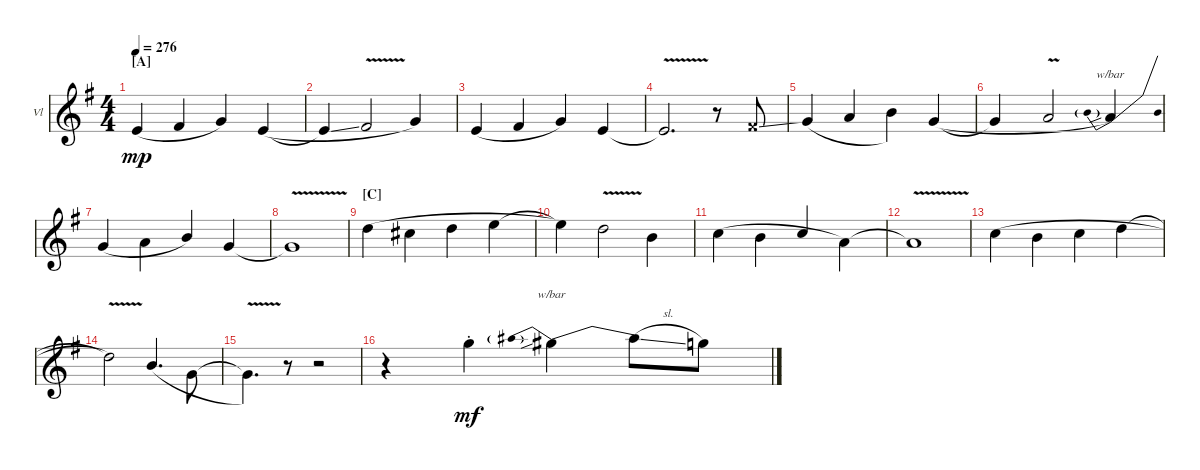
\defaultSystemsLayout 4
\bracketExtendMode groupsimilarinstruments
\firstSystemTrackNameOrientation horizontal
\otherSystemsTrackNameOrientation horizontal
\track ("Violin" "Vl") {instrument violin}
\staff {score}
\tuning (E5 A4 D4 G3)
\ts (4 4)
\section ("A" "")
\tempo 276
\clef g2
\ks g
2.3.4{dy mp legatoorigin} 4.3.4{legatoorigin} 5.3.4 2.3.4{legatoorigin} |
2.3{ss t}.4{legatoorigin} 4.3{v}.2{legatoorigin} 5.3.4 |
2.3.4{legatoorigin} 4.3.4{legatoorigin} 5.3.4 2.3.4 |
2.3{v t}.2{d} r.8 4.3{ss x}.8 |
5.3.4{legatoorigin} 0.2.4{legatoorigin} 2.2.4 5.3.4{legatoorigin} |
5.3{t}.4{legatoorigin} 0.2{v}.2{legatoorigin} 2.2{sib}.4{tbe (predivedive default 0 -4 45 0)} |
5.3.4{legatoorigin} 0.2.4{legatoorigin} 2.2.4{beam invert} 5.3.4 |
5.3{v t}.1 |
\section ("C" "")
5.2.4{legatoorigin} 4.2.4{legatoorigin} 5.2.4{legatoorigin} 0.1.4{legatoorigin} |
0.1{t}.4 5.2{v}.2 2.2.4 |
3.2.4{legatoorigin} 2.2.4{legatoorigin} 3.2.4{legatoorigin} 0.2.4{beam invert} |
0.2{v t}.1 |
3.2.4{legatoorigin} 2.2.4{legatoorigin} 3.2.4{legatoorigin} 5.2.4{legatoorigin} |
5.2{v t}.2 2.2.4{d legatoorigin} 5.3.8{legatoorigin beam invert} |
5.3{v t}.4{d beam invert} r.8 r.2 |
r.4 3.1{st}.4{dy mf} 6.1{sib}.4{tbe (predivedive default 0 -4 30 0)} 6.1{sl t}.8 3.1{h}.8
